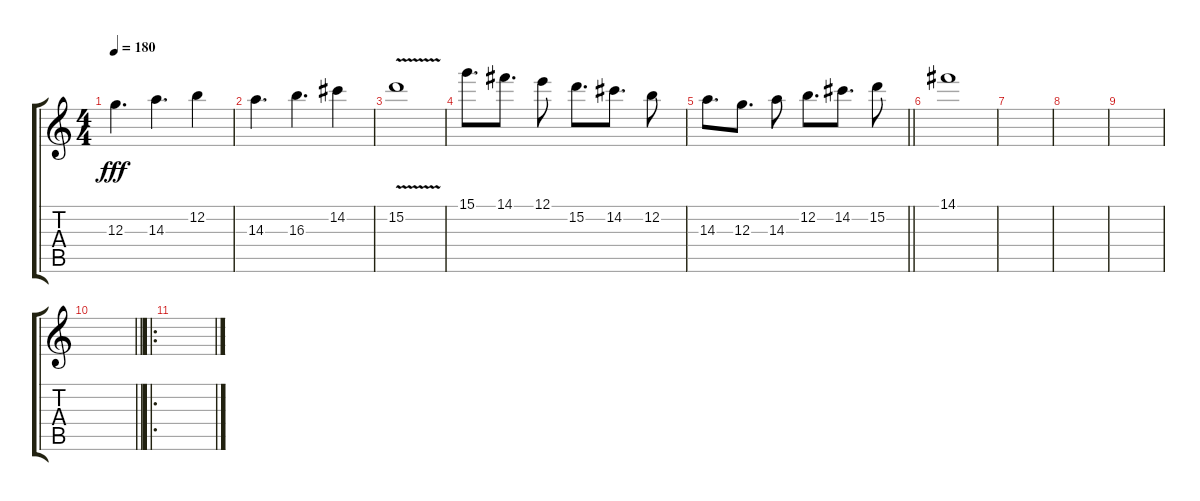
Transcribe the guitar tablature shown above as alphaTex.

\track "" {instrument overdrivenguitar}
\staff {score tabs}
\tuning (E4 B3 G3 D3 A2 E2) {hide}
\ts (4 4)
\tempo 180
\clef g2
\ks c
12.3.4{d dy fff} 14.3.4{d} 12.2.4 |
14.3.4{d} 16.3.4{d} 14.2.4 |
15.2{v}.1 |
15.1.8{d} 14.1.8{d} 12.1.8 15.2.8{d} 14.2.8{d} 12.2.8 |
\barLineRight lightlight
14.3.8{d} 12.3.8{d} 14.3.8 12.2.8{d} 14.2.8{d} 15.2.8 |
\section ("" "")
14.1.1 |
|
|
|
\barLineRight lightlight
|
\ro
\section ("" "")
